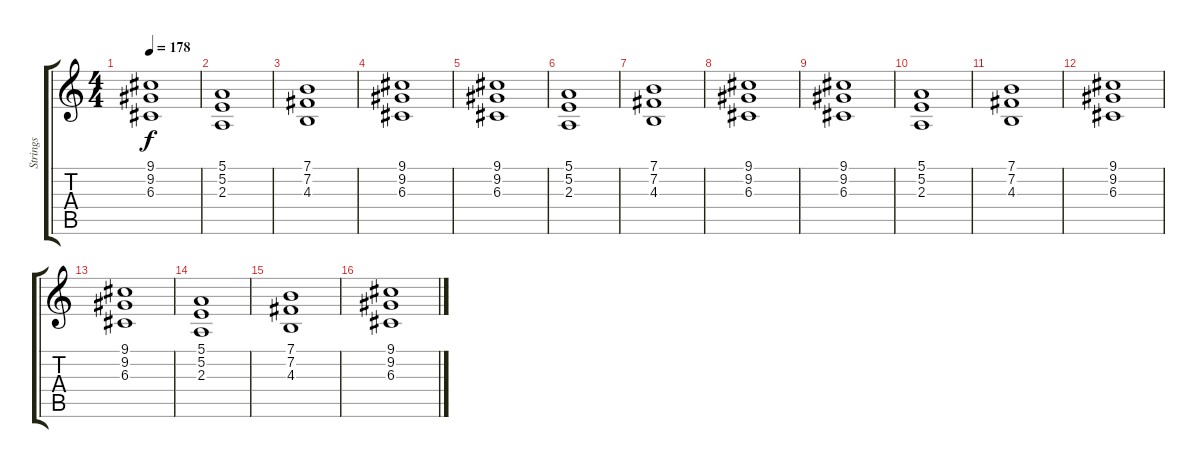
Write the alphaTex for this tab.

\track ("Strings" "Strings") {instrument stringensemble1}
\staff {score tabs}
\tuning (E4 B3 G3 D3 A2 E2) {hide}
\ts (4 4)
\tempo 178
\clef g2
\ks c
(9.1 9.2 6.3).1{dy f} |
(5.1 5.2 2.3).1 |
(7.1 7.2 4.3).1 |
(9.1 9.2 6.3).1 |
(9.1 9.2 6.3).1 |
(5.1 5.2 2.3).1 |
(7.1 7.2 4.3).1 |
(9.1 9.2 6.3).1 |
(9.1 9.2 6.3).1 |
(5.1 5.2 2.3).1 |
(7.1 7.2 4.3).1 |
(9.1 9.2 6.3).1 |
(9.1 9.2 6.3).1 |
(5.1 5.2 2.3).1 |
(7.1 7.2 4.3).1 |
(9.1 9.2 6.3).1
